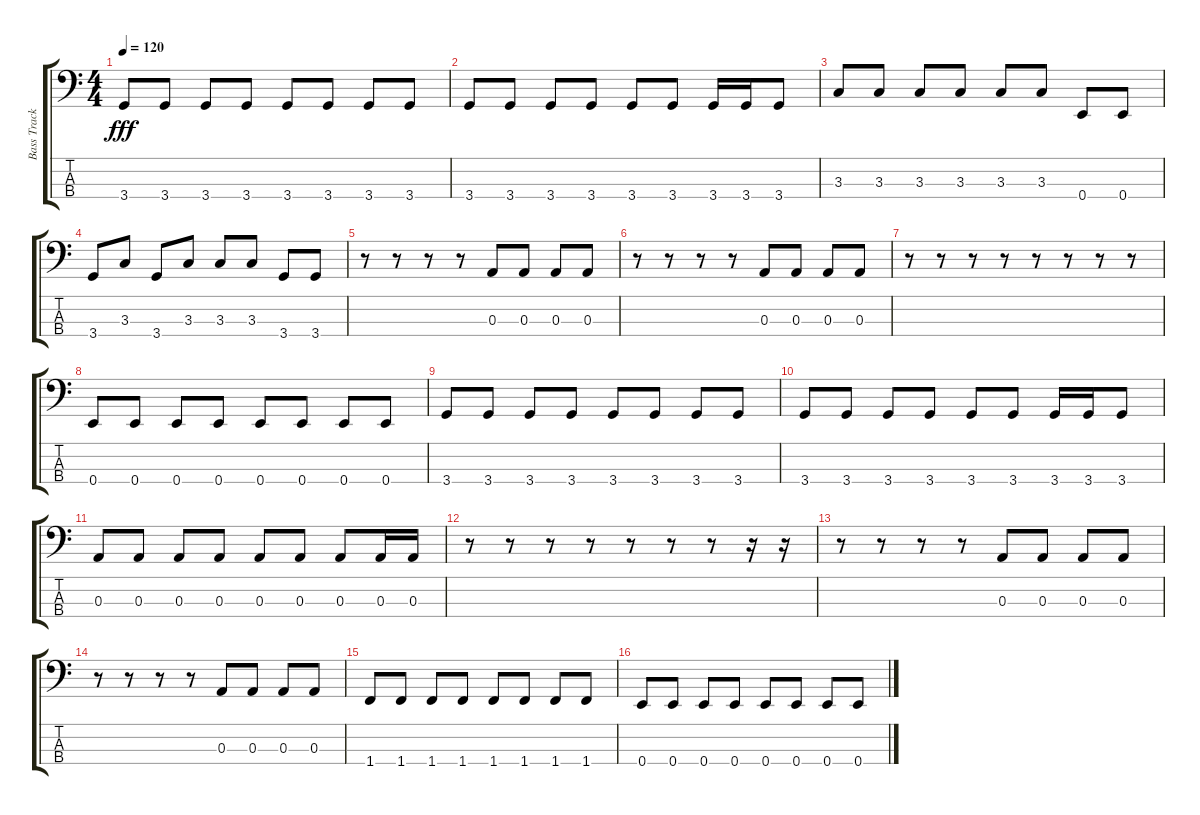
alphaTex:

\track ("Bass Track" "Bass Track") {instrument slapbass1}
\staff {score tabs}
\tuning (G2 D2 A1 E1) {hide}
\ts (4 4)
\tempo 120
\clef f4
\ks c
3.4.8{dy fff} 3.4.8 3.4.8 3.4.8 3.4.8 3.4.8 3.4.8 3.4.8 |
3.4.8 3.4.8 3.4.8 3.4.8 3.4.8 3.4.8 3.4.16 3.4.16 3.4.8 |
3.3.8 3.3.8 3.3.8 3.3.8 3.3.8 3.3.8 0.4.8 0.4.8 |
3.4.8 3.3.8 3.4.8 3.3.8 3.3.8 3.3.8 3.4.8 3.4.8 |
r.8 r.8 r.8 r.8 0.3.8 0.3.8 0.3.8 0.3.8 |
r.8 r.8 r.8 r.8 0.3.8 0.3.8 0.3.8 0.3.8 |
r.8 r.8 r.8 r.8 r.8 r.8 r.8 r.8 |
0.4.8 0.4.8 0.4.8 0.4.8 0.4.8 0.4.8 0.4.8 0.4.8 |
3.4.8 3.4.8 3.4.8 3.4.8 3.4.8 3.4.8 3.4.8 3.4.8 |
3.4.8 3.4.8 3.4.8 3.4.8 3.4.8 3.4.8 3.4.16 3.4.16 3.4.8 |
0.3.8 0.3.8 0.3.8 0.3.8 0.3.8 0.3.8 0.3.8 0.3.16 0.3.16 |
r.8 r.8 r.8 r.8 r.8 r.8 r.8 r.16 r.16 |
r.8 r.8 r.8 r.8 0.3.8 0.3.8 0.3.8 0.3.8 |
r.8 r.8 r.8 r.8 0.3.8 0.3.8 0.3.8 0.3.8 |
1.4.8 1.4.8 1.4.8 1.4.8 1.4.8 1.4.8 1.4.8 1.4.8 |
0.4.8 0.4.8 0.4.8 0.4.8 0.4.8 0.4.8 0.4.8 0.4.8
